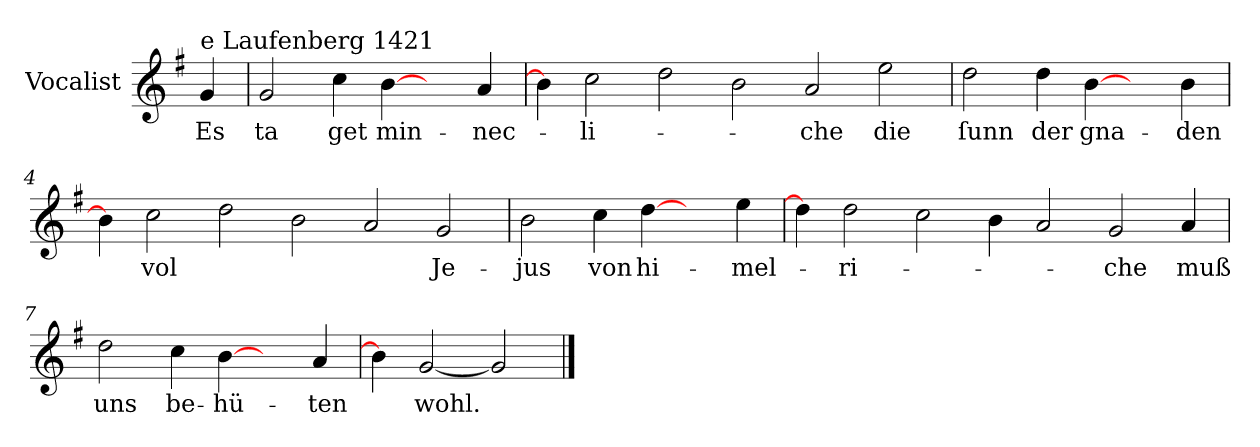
**kern	**text
*part1	*part1
*staff1	*staff1
*I"Vocalist	*
*k[f#]	*
*G:	*
=	=
!LO:TX:a:t=e Laufenberg 1421	!
4g	Es
=1	=1
2g	ta
4cc	get
[4b	min-
4ryy	.
4a	-nec-
=2	=2
4b]	.
2cc	-li-
2dd	.
2b	.
2a	-che
2ee	die
=3	=3
2dd	ſunn
4dd	der
[4b	gna-
4ryy	.
4b	-den
=4	=4
4b]	.
2cc	vol
2dd	.
2b	.
2a	.
2g	Je-
=5	=5
2b	-jus
4cc	von
[4dd	hi-
4ryy	.
4ee	-mel-
=6	=6
4dd]	.
2dd	-ri-
2cc	.
4b	.
2a	.
2g	-che
4a	muß
=7	=7
2dd	uns
4cc	be-
[4b	-hü-
4ryy	.
4a	-ten
=8	=8
4b]	.
[2g	wohl.
2g]	.
==	==
*-	*-
